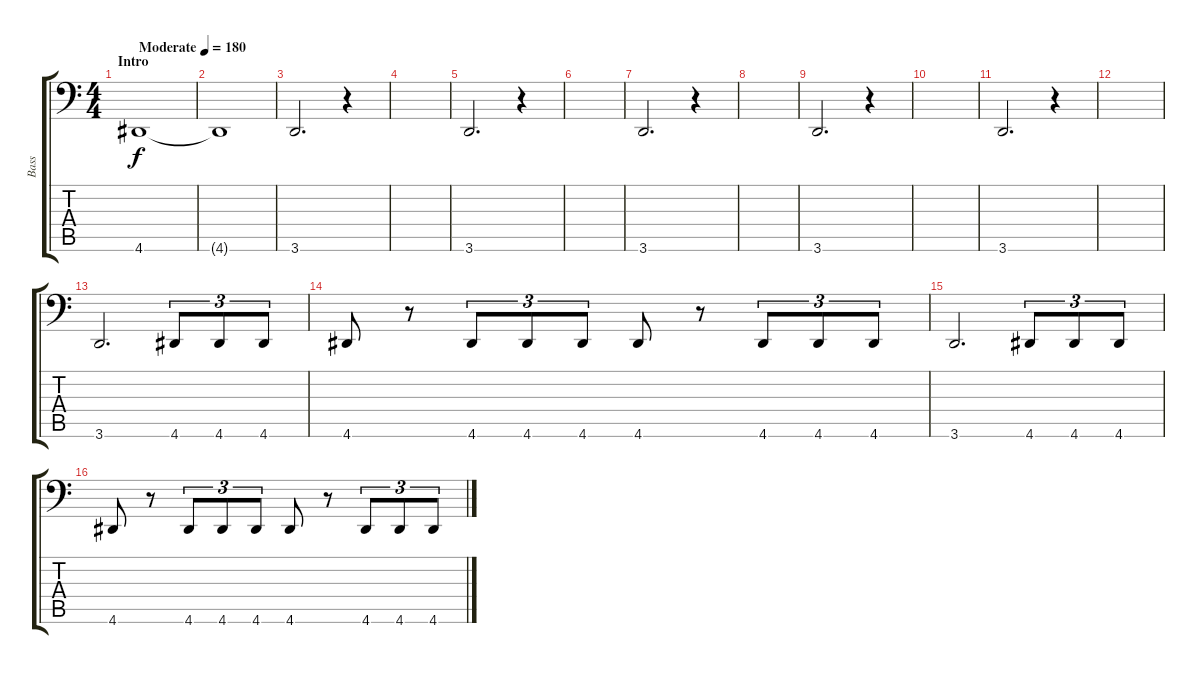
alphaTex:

\track ("Bass" "Bass") {instrument electricbassfinger}
\staff {score tabs}
\tuning (C3 G2 D2 A1 E1 B0) {hide}
\ts (4 4)
\section ("" "Intro")
\tempo (180 "Moderate")
\clef f4
\ks c
4.6.1{dy f instrument electricbassfinger} |
4.6{t}.1 |
3.6.2{d} r.4 |
|
3.6.2{d} r.4 |
|
3.6.2{d} r.4 |
|
3.6.2{d} r.4 |
|
3.6.2{d} r.4 |
|
3.6.2{d} 4.6.8{tu (3 2)} 4.6.8{tu (3 2)} 4.6.8{tu (3 2)} |
4.6.8 r.8 4.6.8{tu (3 2)} 4.6.8{tu (3 2)} 4.6.8{tu (3 2)} 4.6.8 r.8 4.6.8{tu (3 2)} 4.6.8{tu (3 2)} 4.6.8{tu (3 2)} |
3.6.2{d} 4.6.8{tu (3 2)} 4.6.8{tu (3 2)} 4.6.8{tu (3 2)} |
4.6.8 r.8 4.6.8{tu (3 2)} 4.6.8{tu (3 2)} 4.6.8{tu (3 2)} 4.6.8 r.8 4.6.8{tu (3 2)} 4.6.8{tu (3 2)} 4.6.8{tu (3 2)}
